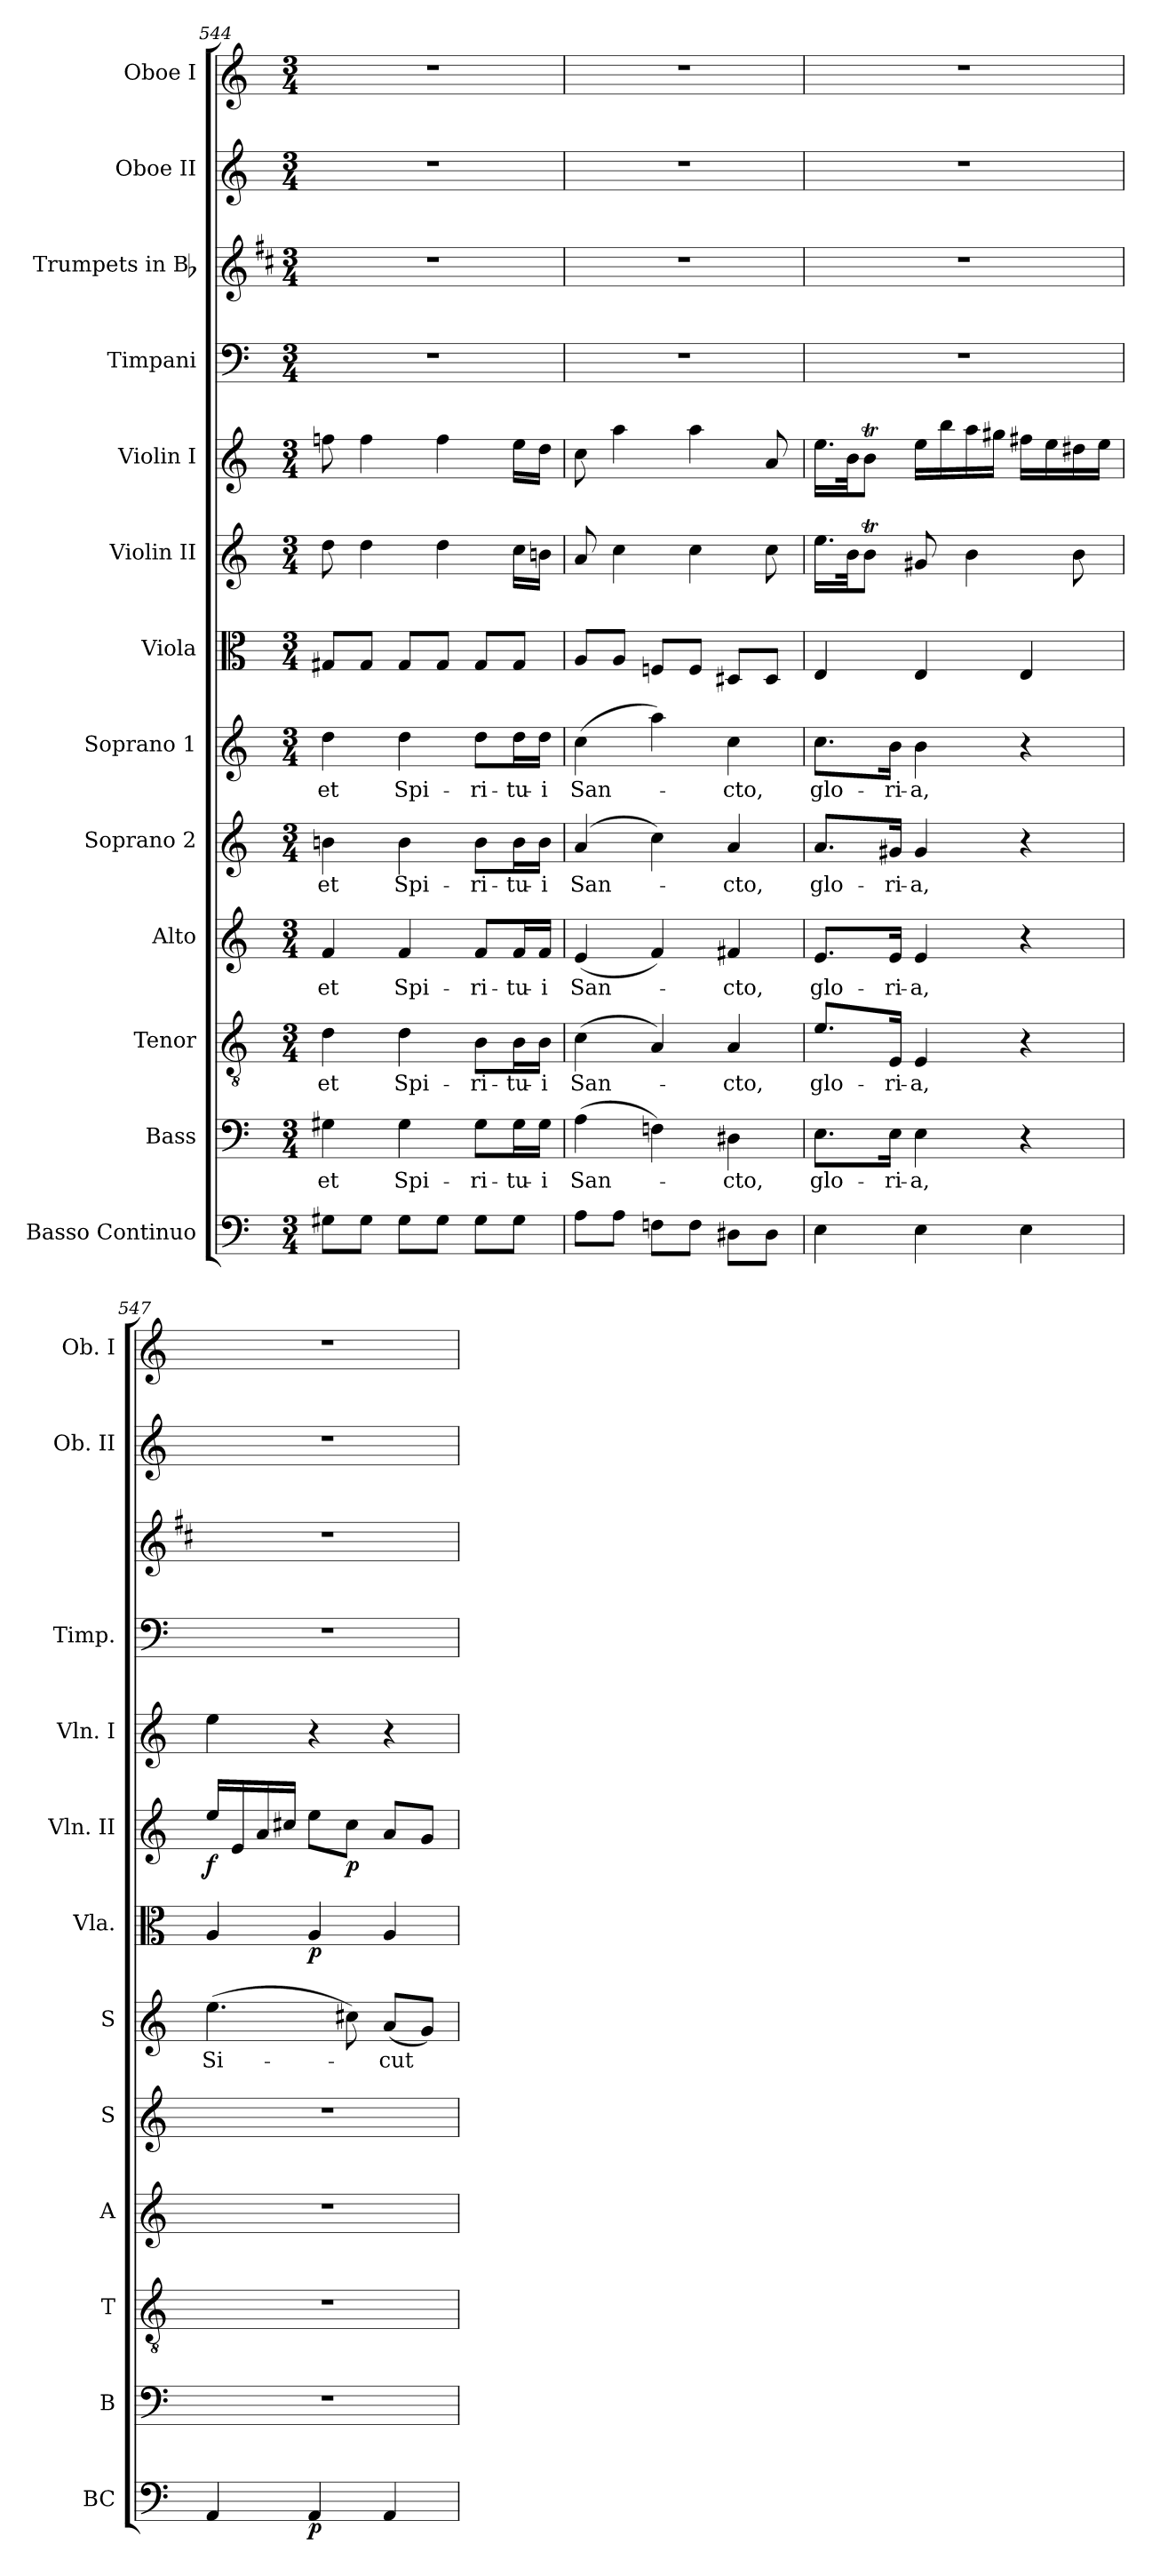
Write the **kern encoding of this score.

**kern	**dynam	**kern	**text	**kern	**text	**kern	**text	**kern	**text	**kern	**text	**kern	**dynam	**kern	**dynam	**kern	**kern	**kern	**kern	**kern
*part13	*part13	*part12	*part12	*part11	*part11	*part10	*part10	*part9	*part9	*part8	*part8	*part7	*part7	*part6	*part6	*part5	*part4	*part3	*part2	*part1
*staff13	*staff13	*staff12	*staff12	*staff11	*staff11	*staff10	*staff10	*staff9	*staff9	*staff8	*staff8	*staff7	*staff7	*staff6	*staff6	*staff5	*staff4	*staff3	*staff2	*staff1
*I"Basso Continuo	*	*I"Bass	*	*I"Tenor	*	*I"Alto	*	*I"Soprano 2	*	*I"Soprano 1	*	*I"Viola	*	*I"Violin II	*	*I"Violin I	*I"Timpani	*I"Trumpets in Bb	*I"Oboe II	*I"Oboe I
*I'BC	*	*I'B	*	*I'T	*	*I'A	*	*I'S	*	*I'S	*	*I'Vla.	*	*I'Vln. II	*	*I'Vln. I	*I'Timp.	*	*I'Ob. II	*I'Ob. I
!!LO:PB:g=z
*clefF4	*	*clefF4	*	*clefGv2	*	*clefG2	*	*clefG2	*	*clefG2	*	*clefC3	*	*clefG2	*	*clefG2	*clefF4	*clefG2	*clefG2	*clefG2
*	*	*	*	*	*	*	*	*	*	*	*	*	*	*	*	*	*	*ITrd1c2	*	*
*k[]	*	*k[]	*	*k[]	*	*k[]	*	*k[]	*	*k[]	*	*k[]	*	*k[]	*	*k[]	*k[]	*k[]	*k[]	*k[]
*a:	*	*a:	*	*a:	*	*a:	*	*a:	*	*a:	*	*a:	*	*a:	*	*a:	*a:	*a:	*a:	*a:
*M3/4	*	*M3/4	*	*M3/4	*	*M3/4	*	*M3/4	*	*M3/4	*	*M3/4	*	*M3/4	*	*M3/4	*M3/4	*M3/4	*M3/4	*M3/4
=544	=544	=544	=544	=544	=544	=544	=544	=544	=544	=544	=544	=544	=544	=544	=544	=544	=544	=544	=544	=544
!	!	!	!LO:LY:b	!	!LO:LY:b	!	!LO:LY:b	!	!LO:LY:b	!	!LO:LY:b	!	!	!	!	!	!	!	!	!
8G#X\L	.	4G#X\	et	4d\	et	4f/	et	4bn\	et	4dd\	et	8G#X/L	.	8dd\	.	8ffn\	2.r	2.r	2.r	2.r
8G#\J	.	.	.	.	.	.	.	.	.	.	.	8G#/J	.	4dd\	.	4ff\	.	.	.	.
!	!	!	!LO:LY:b	!	!LO:LY:b	!	!LO:LY:b	!	!LO:LY:b	!	!LO:LY:b	!	!	!	!	!	!	!	!	!
8G#\L	.	4G#\	Spi-	4d\	Spi-	4f/	Spi-	4b\	Spi-	4dd\	Spi-	8G#/L	.	.	.	.	.	.	.	.
8G#\J	.	.	.	.	.	.	.	.	.	.	.	8G#/J	.	4dd\	.	4ff\	.	.	.	.
!	!	!	!LO:LY:b	!	!LO:LY:b	!	!LO:LY:b	!	!LO:LY:b	!	!LO:LY:b	!	!	!	!	!	!	!	!	!
8G#\L	.	8G#\L	-ri-	8B\L	-ri-	8f/L	-ri-	8b\L	-ri-	8dd\L	-ri-	8G#/L	.	.	.	.	.	.	.	.
!	!	!	!LO:LY:b	!	!LO:LY:b	!	!LO:LY:b	!	!LO:LY:b	!	!LO:LY:b	!	!	!	!	!	!	!	!	!
8G#\J	.	16G#\L	-tu-	16B\L	-tu-	16f/L	-tu-	16b\L	-tu-	16dd\L	-tu-	8G#/J	.	16cc\LL	.	16ee\LL	.	.	.	.
!	!	!	!LO:LY:b	!	!LO:LY:b	!	!LO:LY:b	!	!LO:LY:b	!	!LO:LY:b	!	!	!	!	!	!	!	!	!
.	.	16G#\JJ	-i	16B\JJ	-i	16f/JJ	-i	16b\JJ	-i	16dd\JJ	-i	.	.	16bn\JJ	.	16dd\JJ	.	.	.	.
=545	=545	=545	=545	=545	=545	=545	=545	=545	=545	=545	=545	=545	=545	=545	=545	=545	=545	=545	=545	=545
!	!	!	!LO:LY:b	!	!LO:LY:b	!	!LO:LY:b	!	!LO:LY:b	!	!LO:LY:b	!	!	!	!	!	!	!	!	!
8A\L	.	(4A\	San-	(4c\	San-	(<4e/	San-	(4a/	San-	(4cc\	San-	8A/L	.	8a/	.	8cc\	2.r	2.r	2.r	2.r
8A\J	.	.	.	.	.	.	.	.	.	.	.	8A/J	.	4cc\	.	4aa\	.	.	.	.
8Fn\L	.	4Fn\)	.	4A/)	.	4f/)	.	4cc\)	.	4aa\)	.	8Fn/L	.	.	.	.	.	.	.	.
8F\J	.	.	.	.	.	.	.	.	.	.	.	8F/J	.	4cc\	.	4aa\	.	.	.	.
!	!	!	!LO:LY:b	!	!LO:LY:b	!	!LO:LY:b	!	!LO:LY:b	!	!LO:LY:b	!	!	!	!	!	!	!	!	!
8D#X\L	.	4D#X\	-cto,	4A/	-cto,	4f#X/	-cto,	4a/	-cto,	4cc\	-cto,	8D#X/L	.	.	.	.	.	.	.	.
8D#\J	.	.	.	.	.	.	.	.	.	.	.	8D#/J	.	8cc\	.	8a/	.	.	.	.
=546	=546	=546	=546	=546	=546	=546	=546	=546	=546	=546	=546	=546	=546	=546	=546	=546	=546	=546	=546	=546
!	!	!	!LO:LY:b	!	!LO:LY:b	!	!LO:LY:b	!	!LO:LY:b	!	!LO:LY:b	!	!	!	!	!	!	!	!	!
4E\	.	8.E\L	glo-	8.e/L	glo-	8.e/L	glo-	8.a/L	glo-	8.cc\L	glo-	4E/	.	16.ee\LL	.	16.ee\LL	2.r	2.r	2.r	2.r
.	.	.	.	.	.	.	.	.	.	.	.	.	.	32b\Jk	.	32b\Jk	.	.	.	.
.	.	.	.	.	.	.	.	.	.	.	.	.	.	8bt\J	.	8bt\J	.	.	.	.
!	!	!	!LO:LY:b	!	!LO:LY:b	!	!LO:LY:b	!	!LO:LY:b	!	!LO:LY:b	!	!	!	!	!	!	!	!	!
.	.	16E\Jk	-ri-	16E/Jk	-ri-	16e/Jk	-ri-	16g#X/Jk	-ri-	16b\Jk	-ri-	.	.	.	.	.	.	.	.	.
!	!	!	!LO:LY:b	!	!LO:LY:b	!	!LO:LY:b	!	!LO:LY:b	!	!LO:LY:b	!	!	!	!	!	!	!	!	!
4E\	.	4E\	-a,	4E/	-a,	4e/	-a,	4g#/	-a,	4b\	-a,	4E/	.	8g#X/	.	16ee\LL	.	.	.	.
.	.	.	.	.	.	.	.	.	.	.	.	.	.	.	.	16bb\	.	.	.	.
.	.	.	.	.	.	.	.	.	.	.	.	.	.	4b\	.	16aa\	.	.	.	.
.	.	.	.	.	.	.	.	.	.	.	.	.	.	.	.	16gg#X\JJ	.	.	.	.
4E\	.	4r	.	4r	.	4r	.	4r	.	4r	.	4E/	.	.	.	16ff#X\LL	.	.	.	.
.	.	.	.	.	.	.	.	.	.	.	.	.	.	.	.	16ee\	.	.	.	.
.	.	.	.	.	.	.	.	.	.	.	.	.	.	8b\	.	16dd#X\	.	.	.	.
.	.	.	.	.	.	.	.	.	.	.	.	.	.	.	.	16ee\JJ	.	.	.	.
=547	=547	=547	=547	=547	=547	=547	=547	=547	=547	=547	=547	=547	=547	=547	=547	=547	=547	=547	=547	=547
!	!	!	!	!	!	!	!	!	!	!	!LO:LY:b	!	!	!	!LO:DY:b	!	!	!	!	!
4AA/	.	2.r	.	2.r	.	2.r	.	2.r	.	(4.ee\	Si-	4A/	.	16ee/LL	f	4ee\	2.r	2.r	2.r	2.r
.	.	.	.	.	.	.	.	.	.	.	.	.	.	16e/	.	.	.	.	.	.
.	.	.	.	.	.	.	.	.	.	.	.	.	.	16a/	.	.	.	.	.	.
.	.	.	.	.	.	.	.	.	.	.	.	.	.	16cc#X/JJ	.	.	.	.	.	.
!	!LO:DY:b	!	!	!	!	!	!	!	!	!	!	!	!LO:DY:b	!	!	!	!	!	!	!
4AA/	p	.	.	.	.	.	.	.	.	.	.	4A/	p	8ee\L	.	4r	.	.	.	.
!	!	!	!	!	!	!	!	!	!	!	!	!	!	!	!LO:DY:b	!	!	!	!	!
.	.	.	.	.	.	.	.	.	.	8cc#X\)	.	.	.	8cc#\J	p	.	.	.	.	.
!	!	!	!	!	!	!	!	!	!	!	!LO:LY:b	!	!	!	!	!	!	!	!	!
4AA/	.	.	.	.	.	.	.	.	.	(<8a/L	-cut	4A/	.	8a/L	.	4r	.	.	.	.
.	.	.	.	.	.	.	.	.	.	8g/J)	.	.	.	8g/J	.	.	.	.	.	.
=	=	=	=	=	=	=	=	=	=	=	=	=	=	=	=	=	=	=	=	=
*-	*-	*-	*-	*-	*-	*-	*-	*-	*-	*-	*-	*-	*-	*-	*-	*-	*-	*-	*-	*-
